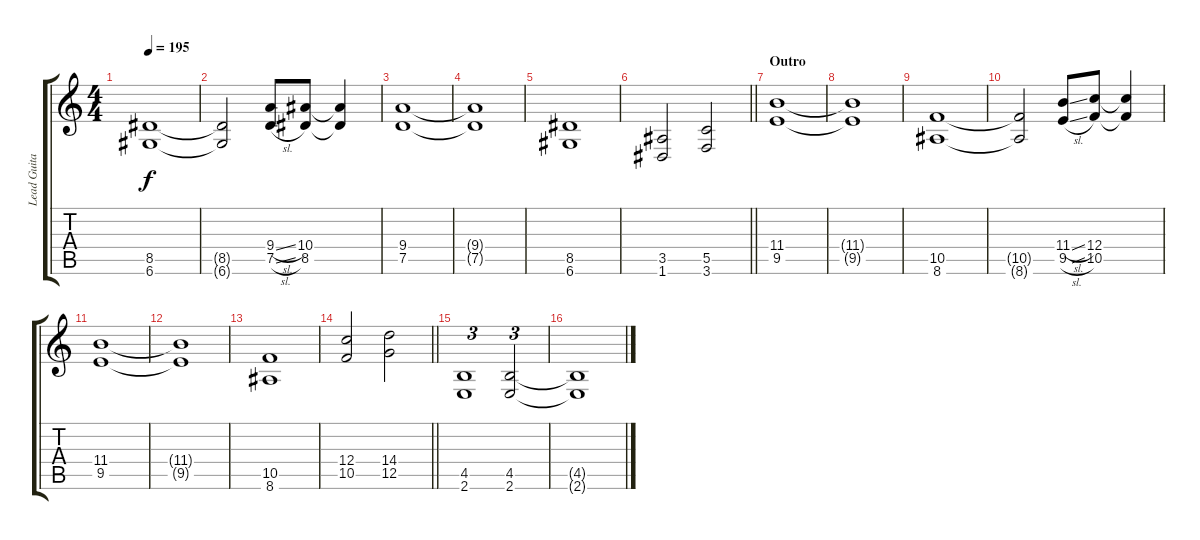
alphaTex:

\track ("Lead Guitar" "Lead Guita") {instrument distortionguitar}
\staff {score tabs}
\tuning (D4 A3 F3 C3 G2 D2) {hide}
\ts (4 4)
\tempo 195
\clef g2
\ks c
(8.5 6.6).1{dy f} |
(8.5{t} 6.6{t}).2 (9.4{sl} 7.5{sl}).8 (10.4 8.5).8 (10.4{t} 8.5{t}).4 |
(9.4 7.5).1 |
(9.4{t} 7.5{t}).1 |
(8.5 6.6).1 |
\barLineRight lightlight
(3.5 1.6).2 (5.5 3.6).2 |
\section ("" "Outro")
(11.4 9.5).1 |
(11.4{t} 9.5{t}).1 |
(10.5 8.6).1 |
(10.5{t} 8.6{t}).2 (11.4{sl} 9.5{sl}).8 (12.4 10.5).8 (12.4{t} 10.5{t}).4 |
(11.4 9.5).1 |
(11.4{t} 9.5{t}).1 |
(10.5 8.6).1 |
\barLineRight lightlight
(12.4 10.5).2 (14.4 12.5).2 |
(4.5 2.6).1{tu (3 2)} (4.5 2.6).2{tu (3 2)} |
(4.5{t} 2.6{t}).1
